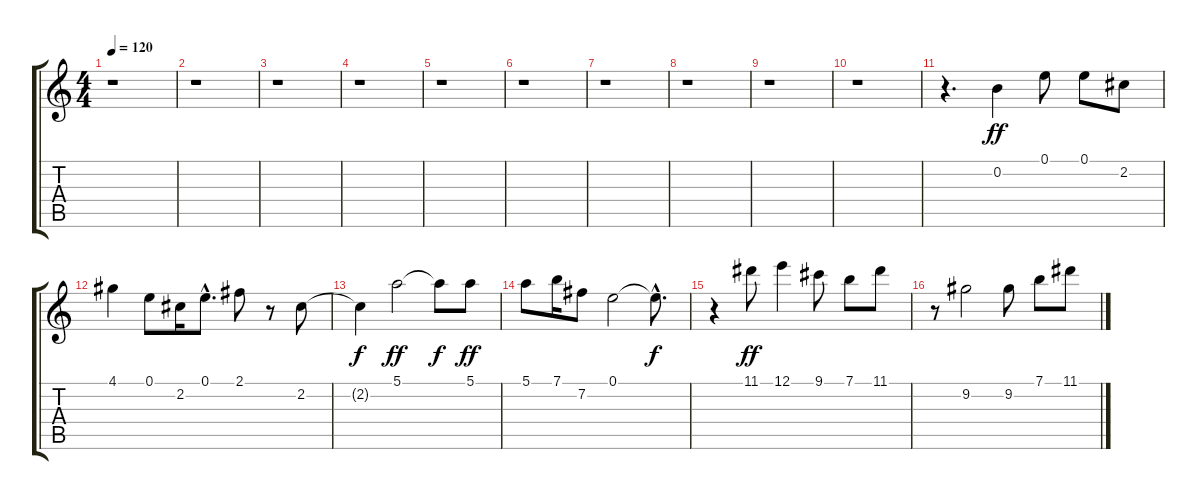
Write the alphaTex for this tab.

\track "" {instrument overdrivenguitar}
\staff {score tabs}
\tuning (E4 B3 G3 D3 A2 E2) {hide}
\ts (4 4)
\tempo 120
\clef g2
\ks c
r.1{dy f} |
r.1 |
r.1 |
r.1 |
r.1 |
r.1 |
r.1 |
r.1 |
r.1 |
r.1 |
r.4{d} 0.2.4{dy ff} 0.1.8 0.1.8 2.2.8 |
4.1.4 0.1.8 2.2.16 0.1{hac}.8{d} 2.1.8 r.8 2.2.8 |
2.2{t}.4{dy f} 5.1.2{dy ff} 5.1{t}.8{dy f} 5.1.8{dy ff} |
5.1.8 7.1.16 7.2.8 0.1.2 0.1{hac t}.8{d dy f} |
r.4 11.1.8{dy ff} 12.1.4 9.1.8 7.1.8 11.1.8 |
r.8 9.2.2 9.2.8 7.1.8 11.1.8
